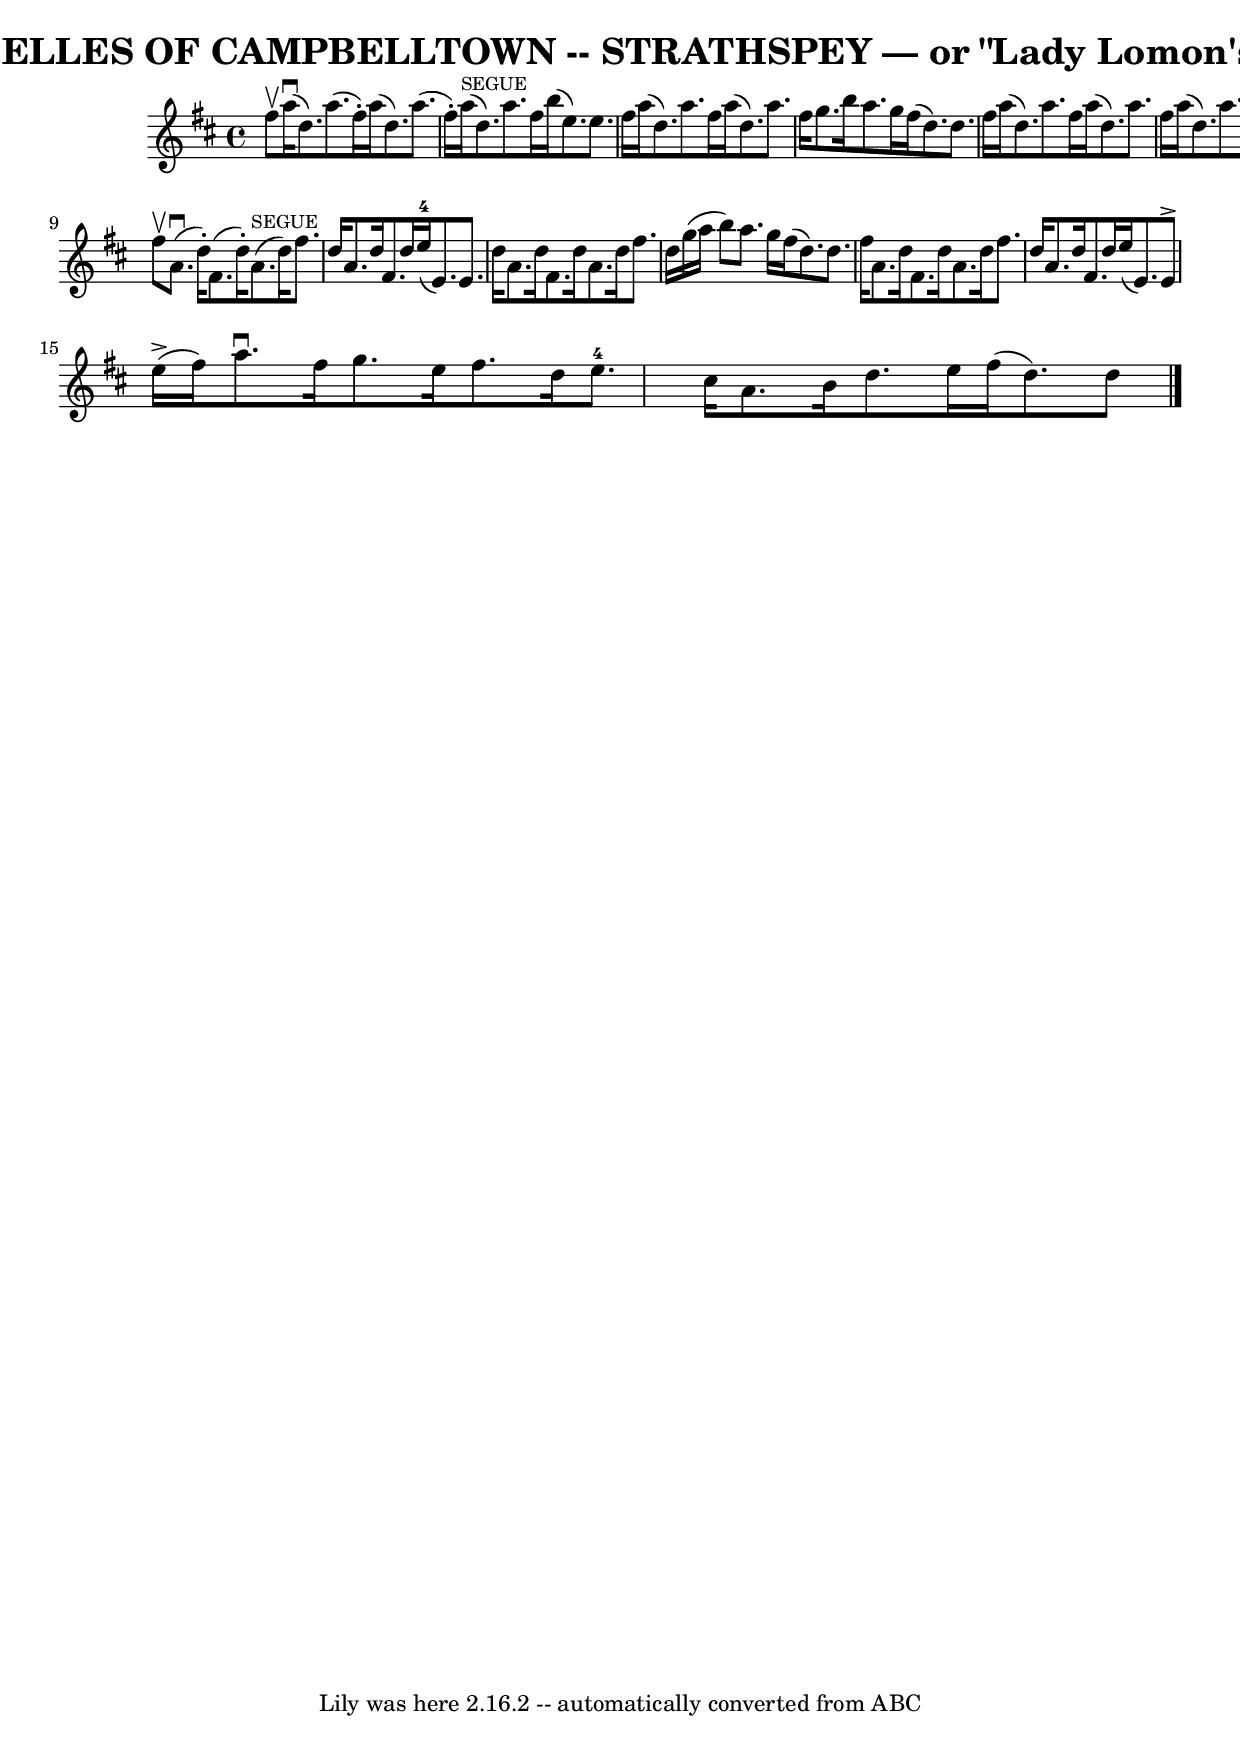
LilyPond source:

\version "2.16.2"
\include "Mammoth.ily"
\header {
  %% book = "Ryan's Mammoth Collection of Fiddle Tunes"
  crossRefNumber = "1"
  footnotes = ""
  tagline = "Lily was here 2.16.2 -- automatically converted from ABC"
  title = "BELLES OF CAMPBELLTOWN -- STRATHSPEY — or \"Lady Lomon's\""

}
voicedefault =  {


  \override Staff.TimeSignature #'style = #'C
  \time 4/4 % %slurgraces 1
  
  \key d \major
  fis''8^\upbow   |
  a''16 (^\downbow d''8.)   
  a''8. (fis''16 -.) a''16 (d''8.) a''8. (fis''16 -.)   
  |
  a''16^\segue(d''8.) a''8. fis''16 b''16 (e''8.  
  -) e''8. fis''16    |
  a''16 (d''8.) a''8. fis''16    
  a''16 (d''8.) a''8. fis''16    |
  g''8. b''16 a''8.    
  g''16 fis''16 (d''8.) d''8. fis''16    |
  a''16 (
  d''8.) a''8. fis''16 a''16 (d''8.) a''8. fis''16    
  |
  a''16 (d''8.) a''8. fis''16 b''16 (e''8.)   
  e''8. fis''16    |
  a''16 (d''8.) a''8. fis''16    
  a''16 (d''8.) a''8. fis''16    |
  g''8. b''16 a''8.    
  g''16 fis''16 (d''8.) d''8    \bar "|." fis''8^\upbow   
  |
  a'8. (^\downbow d''16 -.) fis'8. (d''16 -.) a'8.^\segue(d''16) fis''8. d''16    |
  a'8. d''16 fis'8.  
  d''16 e''16-4(e'8.) e'8. d''16    |
  a'8.    
  d''16 fis'8. d''16 a'8. d''16 fis''8. d''16    |
  
  g''16 (a''16 b''8) a''8. g''16 fis''16 (d''8.) d''8.   
  fis''16    |
  a'8. d''16 fis'8. d''16 a'8. d''16    
  fis''8. d''16    |
  a'8. d''16 fis'8. d''16 e''16 (
  e'8.) e'8^\accent e''16 (^\accent fis''16)   |
  a''8.^\downbow fis''16 g''8. e''16 fis''8. d''16 e''8.-4   
  cis''16    |
  a'8. b'16 d''8. e''16 fis''16 (d''8.)   
  d''8    \bar "|."   

}

\score{
  <<

    \context Staff="default"
    {
      \voicedefault 
      
    }

  >>
  \layout {
    
  }
  \midi {
  }

}
